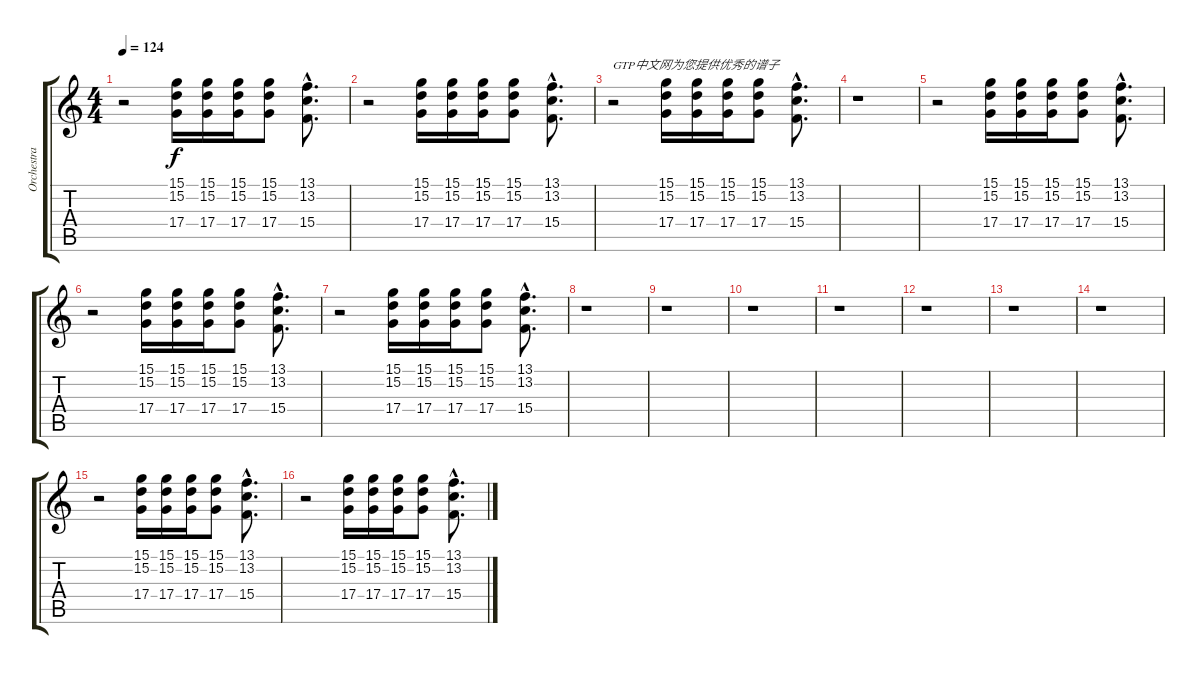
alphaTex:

\track ("Orchestra Hit" "Orchestra ") {instrument orchestrahit}
\staff {score tabs}
\tuning (E4 B3 G3 D3 A2 E2) {hide}
\ts (4 4)
\tempo 124
\clef g2
\ks c
r.2{dy f instrument orchestrahit} (15.1 15.2 17.4).16 (15.1 15.2 17.4).16 (15.1 15.2 17.4).16 (15.1 15.2 17.4).8 (13.1{hac} 13.2{hac} 15.4{hac}).8{d} |
r.2 (15.1 15.2 17.4).16 (15.1 15.2 17.4).16 (15.1 15.2 17.4).16 (15.1 15.2 17.4).8 (13.1{hac} 13.2{hac} 15.4{hac}).8{d} |
r.2{txt "GTP中文网为您提供优秀的谱子"} (15.1 15.2 17.4).16 (15.1 15.2 17.4).16 (15.1 15.2 17.4).16 (15.1 15.2 17.4).8 (13.1{hac} 13.2{hac} 15.4{hac}).8{d} |
r.1 |
r.2 (15.1 15.2 17.4).16 (15.1 15.2 17.4).16 (15.1 15.2 17.4).16 (15.1 15.2 17.4).8 (13.1{hac} 13.2{hac} 15.4{hac}).8{d} |
r.2 (15.1 15.2 17.4).16 (15.1 15.2 17.4).16 (15.1 15.2 17.4).16 (15.1 15.2 17.4).8 (13.1{hac} 13.2{hac} 15.4{hac}).8{d} |
r.2 (15.1 15.2 17.4).16 (15.1 15.2 17.4).16 (15.1 15.2 17.4).16 (15.1 15.2 17.4).8 (13.1{hac} 13.2{hac} 15.4{hac}).8{d} |
r.1 |
r.1 |
r.1 |
r.1 |
r.1 |
r.1 |
r.1 |
r.2 (15.1 15.2 17.4).16 (15.1 15.2 17.4).16 (15.1 15.2 17.4).16 (15.1 15.2 17.4).8 (13.1{hac} 13.2{hac} 15.4{hac}).8{d} |
r.2 (15.1 15.2 17.4).16 (15.1 15.2 17.4).16 (15.1 15.2 17.4).16 (15.1 15.2 17.4).8 (13.1{hac} 13.2{hac} 15.4{hac}).8{d}
